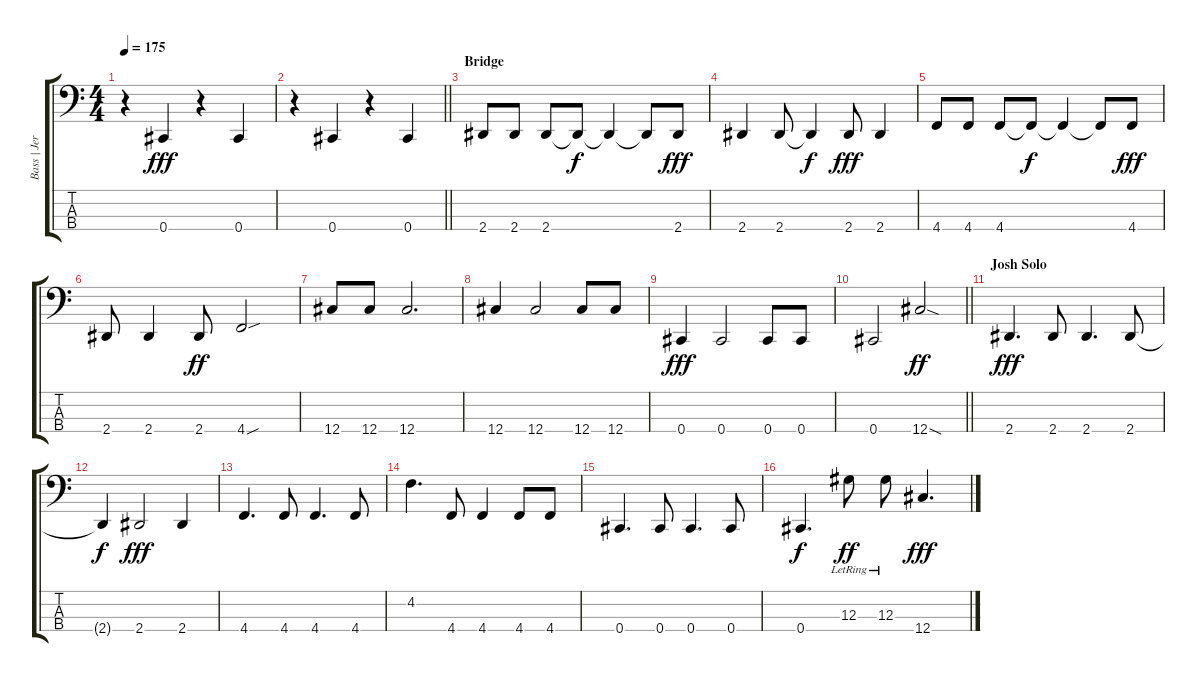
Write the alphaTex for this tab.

\track ("Bass | Jeremy" "Bass | Jer") {instrument electricbasspick}
\staff {score tabs}
\tuning (Gb2 Db2 Ab1 Db1) {hide}
\ts (4 4)
\tempo 175
\clef f4
\ks c
r.4{dy fff} 0.4.4 r.4 0.4.4 |
\barLineRight lightlight
r.4 0.4.4 r.4 0.4.4 |
\section ("" "Bridge")
2.4.8 2.4.8 2.4.8 2.4{t}.8{dy f} 2.4{t}.4 2.4{t}.8 2.4.8{dy fff} |
2.4.4 2.4.8 2.4{t}.4{dy f} 2.4.8{dy fff} 2.4.4 |
4.4.8 4.4.8 4.4.8 4.4{t}.8{dy f} 4.4{t}.4 4.4{t}.8 4.4.8{dy fff} |
2.4.8 2.4.4 2.4.8{dy ff} 4.4{sou}.2 |
12.4.8 12.4.8 12.4.2{d} |
12.4.4 12.4.2 12.4.8 12.4.8 |
0.4.4{dy fff} 0.4.2 0.4.8 0.4.8 |
\barLineRight lightlight
0.4.2 12.4{sod}.2{dy ff} |
\section ("" "Josh Solo")
2.4.4{d dy fff} 2.4.8 2.4.4{d} 2.4.8 |
2.4{t}.4{dy f} 2.4.2{dy fff} 2.4.4 |
4.4.4{d} 4.4.8 4.4.4{d} 4.4.8 |
4.2.4{d} 4.4.8 4.4.4 4.4.8 4.4.8 |
0.4.4{d} 0.4.8 0.4.4{d} 0.4.8 |
0.4.4{d dy f} 12.3{lr}.8{dy ff} 12.3{lr}.8 12.4.4{d dy fff}
